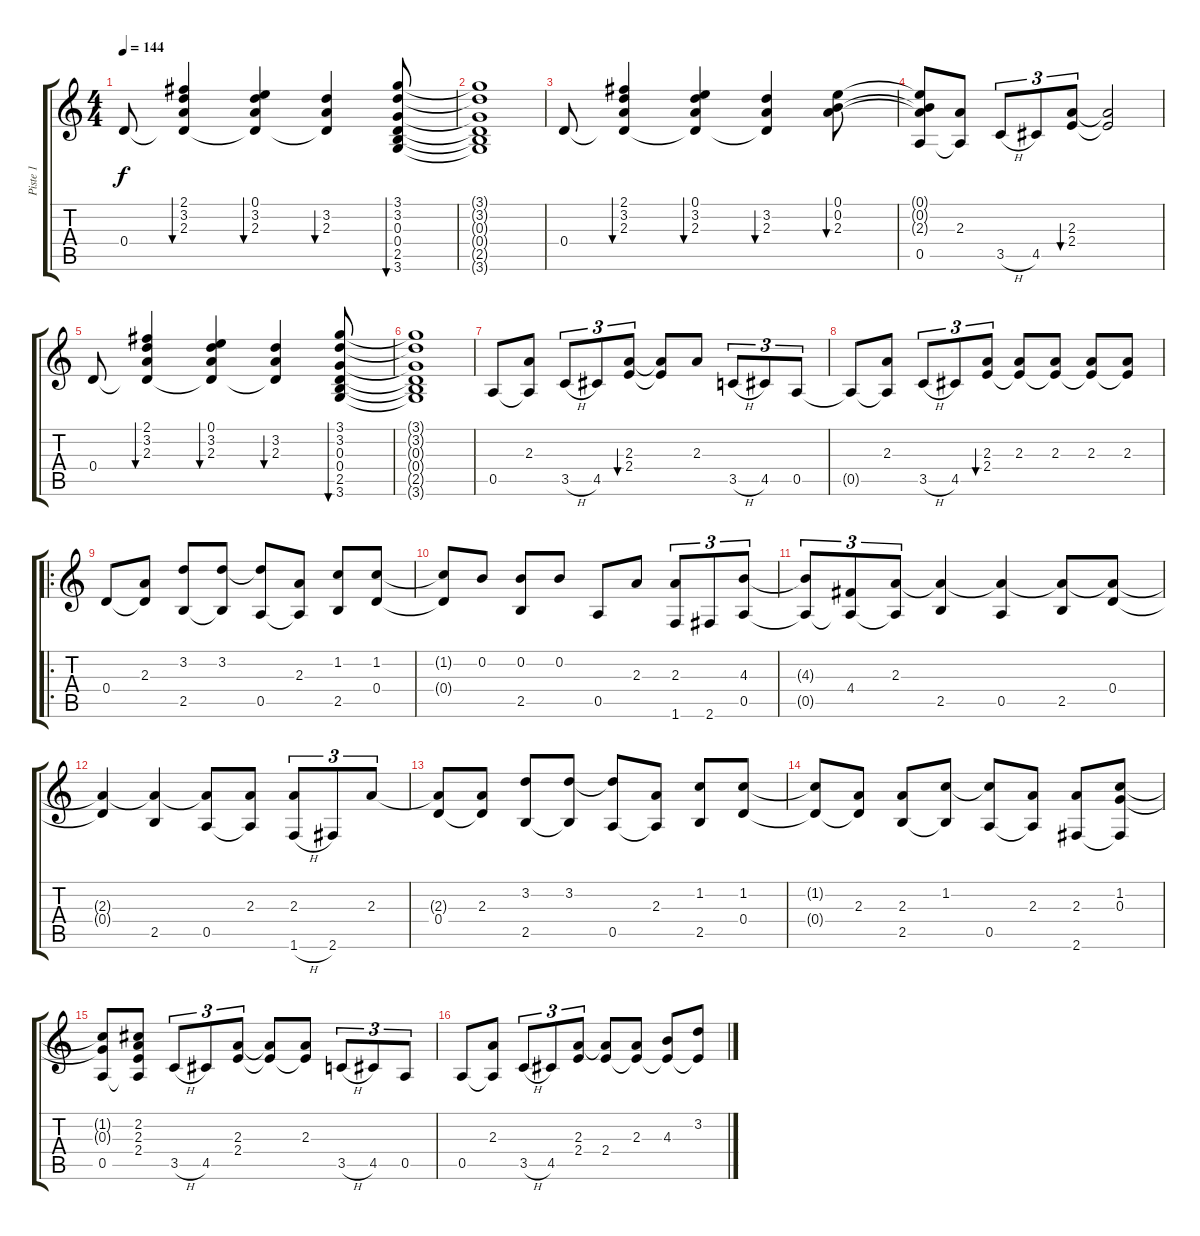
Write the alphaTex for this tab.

\track ("Piste 1" "Piste 1") {instrument acousticguitarsteel}
\staff {score tabs}
\tuning (E4 B3 G3 D3 A2 E2) {hide}
\ts (4 4)
\tempo 144
\clef g2
\ks c
0.4.8{dy f instrument acousticguitarsteel} (2.1 3.2 2.3 0.4{t}).4{bu 120} (0.1 3.2 2.3 0.4{t}).4{bu 120} (3.2 2.3 0.4{t}).4{bu 120} (3.1 3.2 0.3 0.4 2.5 3.6).8{bu 120} |
(3.1{t} 3.2{t} 0.3{t} 0.4{t} 2.5{t} 3.6{t}).1 |
0.4.8 (2.1 3.2 2.3 0.4{t}).4{bu 120} (0.1 3.2 2.3 0.4{t}).4{bu 120} (3.2 2.3 0.4{t}).4{bu 120} (0.1 0.2 2.3).8{bu 120} |
(0.1{t} 0.2{t} 2.3{t} 0.5).8 (2.3 0.5{t}).8 3.5{h}.8{tu (3 2)} 4.5.8{tu (3 2)} (2.3 2.4).8{tu (3 2) bu 120} (2.3{t} 2.4{t}).2 |
0.4.8 (2.1 3.2 2.3 0.4{t}).4{bu 120} (0.1 3.2 2.3 0.4{t}).4{bu 120} (3.2 2.3 0.4{t}).4{bu 120} (3.1 3.2 0.3 0.4 2.5 3.6).8{bu 120} |
(3.1{t} 3.2{t} 0.3{t} 0.4{t} 2.5{t} 3.6{t}).1 |
0.5.8 (2.3 0.5{t}).8 3.5{h}.8{tu (3 2)} 4.5.8{tu (3 2)} (2.3 2.4).8{tu (3 2) bu 120} (2.3{t} 2.4{t}).8 2.3.8 3.5{h}.8{tu (3 2)} 4.5.8{tu (3 2)} 0.5.8{tu (3 2)} |
0.5{t}.8 (2.3 0.5{t}).8 3.5{h}.8{tu (3 2)} 4.5.8{tu (3 2)} (2.3 2.4).8{tu (3 2) bu 120} (2.3 2.4{t}).8 (2.3 2.4{t}).8 (2.3 2.4{t}).8 (2.3 2.4{t}).8 |
\ro
0.4.8 (2.3 0.4{t}).8 (3.2 2.5).8 (3.2 2.5{t}).8 (3.2{t} 0.5).8 (2.3 0.5{t}).8 (1.2 2.5).8 (1.2 0.4).8 |
(1.2{t} 0.4{t}).8 0.2.8 (0.2 2.5).8 0.2.8 0.5.8 2.3.8 (2.3 1.6).8{tu (3 2)} 2.6.8{tu (3 2)} (4.3 0.5).8{tu (3 2)} |
(4.3{t} 0.5{t}).8{tu (3 2)} (4.4 0.5{t}).8{tu (3 2)} (2.3 0.5{t}).8{tu (3 2)} (2.3{t} 2.5).4 (2.3{t} 0.5).4 (2.3{t} 2.5).8 (2.3{t} 0.4).8 |
(2.3{t} 0.4{t}).4 (2.3{t} 2.5).4 (2.3{t} 0.5).8 (2.3 0.5{t}).8 (2.3 1.6{h}).8{tu (3 2)} 2.6.8{tu (3 2)} 2.3.8{tu (3 2)} |
(2.3{t} 0.4).8 (2.3 0.4{t}).8 (3.2 2.5).8 (3.2 2.5{t}).8 (3.2{t} 0.5).8 (2.3 0.5{t}).8 (1.2 2.5).8 (1.2 0.4).8 |
(1.2{t} 0.4{t}).8 (2.3 0.4{t}).8 (2.3 2.5).8 (1.2 2.5{t}).8 (1.2{t} 0.5).8 (2.3 0.5{t}).8 (2.3 2.6).8 (1.2 0.3 2.6{t}).8 |
(1.2{t} 0.3{t} 0.5).8 (2.2 2.3 2.4 0.5{t}).8 3.5{h}.8{tu (3 2)} 4.5.8{tu (3 2)} (2.3 2.4).8{tu (3 2)} (2.3{t} 2.4{t}).8 (2.3 2.4{t}).8 3.5{h}.8{tu (3 2)} 4.5.8{tu (3 2)} 0.5.8{tu (3 2)} |
0.5.8 (2.3 0.5{t}).8 3.5{h}.8{tu (3 2)} 4.5.8{tu (3 2)} (2.3 2.4).8{tu (3 2)} (2.3{t} 2.4).8 (2.3 2.4{t}).8 (4.3 2.4{t}).8 (3.2 2.4{t}).8
